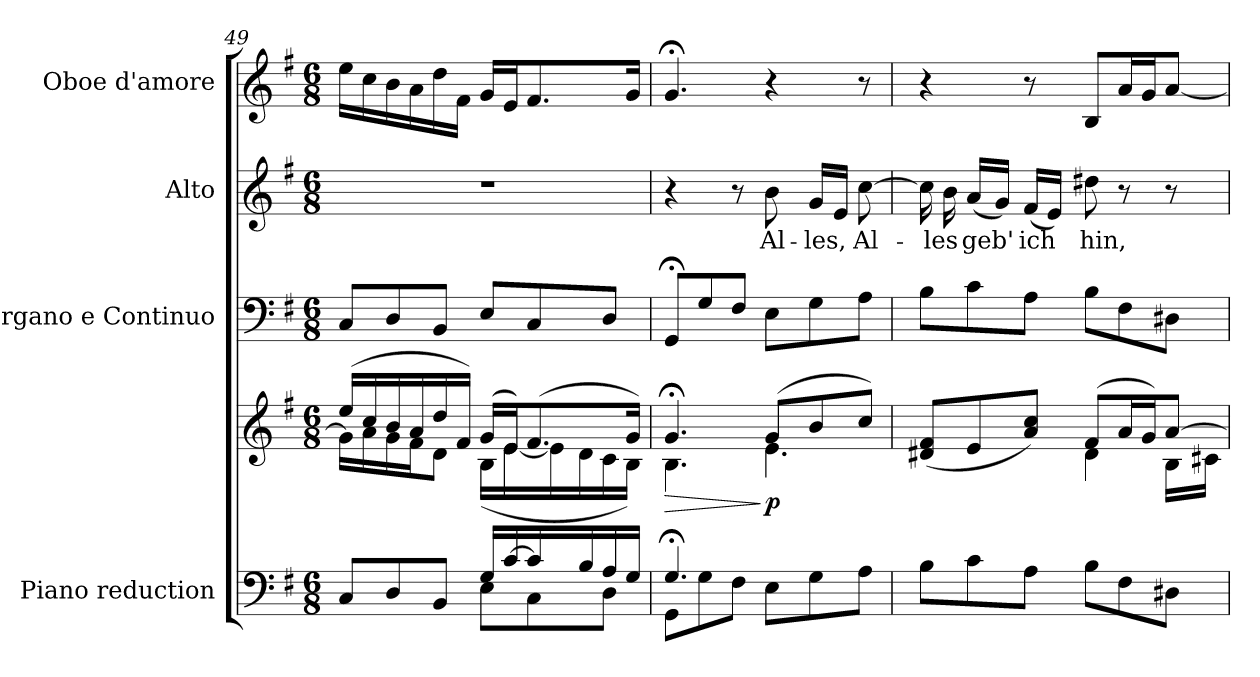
**kern	**kern	**dynam	**kern	**kern	**text	**kern
*part4	*part4	*part4	*part3	*part2	*part2	*part1
*staff5	*staff4	*staff4/5	*staff3	*staff2	*staff2	*staff1
*I"Piano reduction	*	*	*I"Organo e Continuo	*I"Alto	*	*I"Oboe d'amore
*I'Pno	*	*	*	*	*	*I'Ob
*clefF4	*clefG2	*	*clefF4	*clefG2	*	*clefG2
*k[f#]	*k[f#]	*	*k[f#]	*k[f#]	*	*k[f#]
*M6/8	*M6/8	*	*M6/8	*M6/8	*	*M6/8
=49	=49	=49	=49	=49	=49	=49
*^	*^	*	*	*	*	*
8C/L	4.ryy	(16ee/LL	16g\LL]	.	8C/L	2.r	.	16ee\LL
.	.	16cc/	16a\	.	.	.	.	16cc\
8D/	.	16b/	16g\	.	8D/	.	.	16b\
.	.	16a/	16f#\J	.	.	.	.	16a\
8BB/J	.	16dd/	8d\J	.	8BB/J	.	.	16dd\
.	.	16f#/JJ)	.	.	.	.	.	16f#\JJ
16G/LL	8E\L	(16g/LL	(16B\LL	.	8E/L	.	.	16g/LL
[16c/	.	16e/J)	[16e\	.	.	.	.	16e/J
16c/]	8C\	(8.f#/	16e\]	.	8C/	.	.	8.f#/
16B/	.	.	16d\	.	.	.	.	.
16A/	8D\J	.	16c\	.	8D/J	.	.	.
16G/JJ	.	16g/Jk)	16B\JJ)	.	.	.	.	16g/Jk
=50	=50	=50	=50	=50	=50	=50	=50	=50
!	!	!	!	!LO:HP:b	!	!	!	!
4.G;</	8GG\L	4.g;</	4.B\	>	8GG;/L	4r	.	4.g;</
.	8G\	.	.	.	8G/	.	.	.
.	8F#\J	.	.	.	8F#/J	8r	.	.
!	!	!	!	!LO:DY:n=1:b	!	!	!LO:LY:b	!
4.ryy	8E\L	(8g/L	4.e\	] p	8E\L	8b\	Al-	4r
!	!	!	!	!	!	!	!LO:LY:b	!
.	8G\	8b/	.	.	8G\	16g/LL	les,	.
.	.	.	.	.	.	16e/JJ	.	.
!	!	!	!	!	!	!	!LO:LY:b	!
.	8A\J	8cc/J)	.	.	8A\J	[8cc\	Al-	8r
*v	*v	*	*	*	*	*	*	*
!!LO:LB:g=z
=51	=51	=51	=51	=51	=51	=51	=51
8B\L	(<8d#X/ 8f#/L	4.ryy	.	8B\L	16cc\]	.	4r
!	!	!	!	!	!	!LO:LY:b	!
.	.	.	.	.	16b\	-les	.
!	!	!	!	!	!	!LO:LY:b	!
8c\	8e/	.	.	8c\	(16a/LL	geb'	.
.	.	.	.	.	16g/JJ)	.	.
!	!	!	!	!	!	!LO:LY:b	!
8A\J	8a/ 8cc/J)	.	.	8A\J	(16f#/LL	ich	8r
.	.	.	.	.	16e/JJ)	.	.
!	!	!	!	!	!	!LO:LY:b	!
8B\L	(8f#/L	4d#\	.	8B\L	8dd#X\	hin,	8B/L
8F#\	16a/L	.	.	8F#\	8r	.	16a/L
.	16g/J)	.	.	.	.	.	16g/J
8D#X\J	[8a/J	16B\LL	.	8D#X\J	8r	.	[8a/J
.	.	16c#X\JJ	.	.	.	.	.
*	*v	*v	*	*	*	*	*
=	=	=	=	=	=	=
*-	*-	*-	*-	*-	*-	*-
